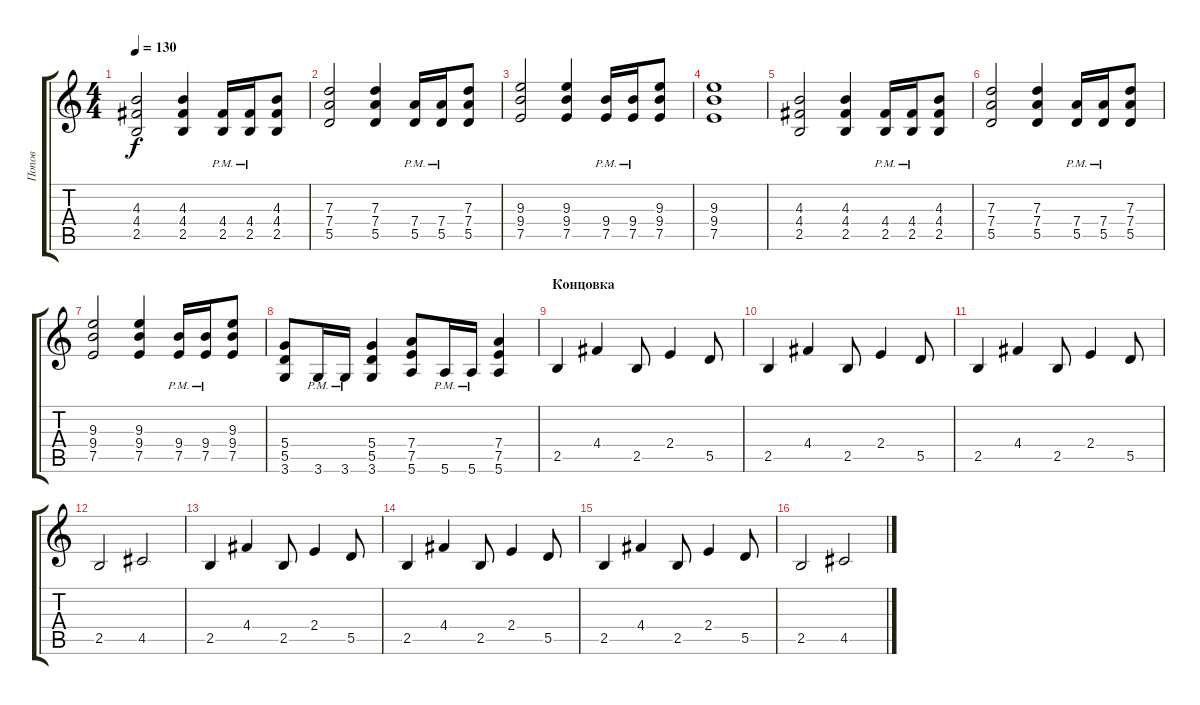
\track ("Попов" "Попов") {instrument distortionguitar}
\staff {score tabs}
\tuning (E4 B3 G3 D3 A2 E2) {hide}
\ts (4 4)
\tempo 130
\clef g2
\ks c
(4.3 4.4 2.5).2{dy f} (4.3 4.4 2.5).4 (4.4{pm} 2.5{pm}).16 (4.4{pm} 2.5{pm}).16 (4.3 4.4 2.5).8 |
(7.3 7.4 5.5).2 (7.3 7.4 5.5).4 (7.4{pm} 5.5{pm}).16 (7.4{pm} 5.5{pm}).16 (7.3 7.4 5.5).8 |
(9.3 9.4 7.5).2 (9.3 9.4 7.5).4 (9.4{pm} 7.5{pm}).16 (9.4{pm} 7.5{pm}).16 (9.3 9.4 7.5).8 |
(9.3 9.4 7.5).1 |
(4.3 4.4 2.5).2 (4.3 4.4 2.5).4 (4.4{pm} 2.5{pm}).16 (4.4{pm} 2.5{pm}).16 (4.3 4.4 2.5).8 |
(7.3 7.4 5.5).2 (7.3 7.4 5.5).4 (7.4{pm} 5.5{pm}).16 (7.4{pm} 5.5{pm}).16 (7.3 7.4 5.5).8 |
(9.3 9.4 7.5).2 (9.3 9.4 7.5).4 (9.4{pm} 7.5{pm}).16 (9.4{pm} 7.5{pm}).16 (9.3 9.4 7.5).8 |
(5.4 5.5 3.6).8 3.6{pm}.16 3.6{pm}.16 (5.4 5.5 3.6).4 (7.4 7.5 5.6).8 5.6{pm}.16 5.6{pm}.16 (7.4 7.5 5.6).4 |
\section ("" "Концовка")
2.5.4 4.4.4 2.5.8 2.4.4 5.5.8 |
2.5.4 4.4.4 2.5.8 2.4.4 5.5.8 |
2.5.4 4.4.4 2.5.8 2.4.4 5.5.8 |
2.5.2 4.5.2 |
2.5.4 4.4.4 2.5.8 2.4.4 5.5.8 |
2.5.4 4.4.4 2.5.8 2.4.4 5.5.8 |
2.5.4 4.4.4 2.5.8 2.4.4 5.5.8 |
2.5.2 4.5.2
